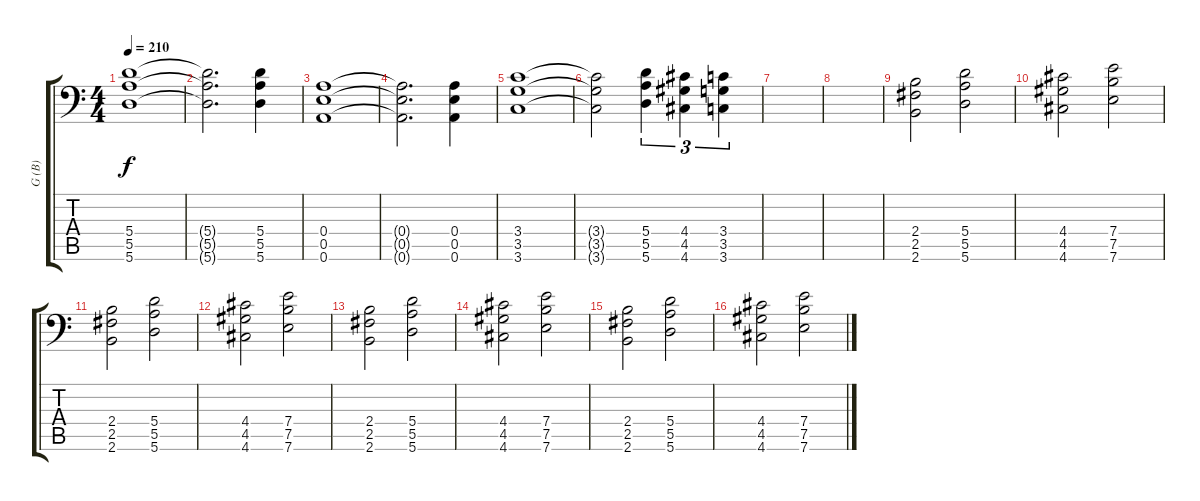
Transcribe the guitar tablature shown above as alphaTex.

\track ("G (B)" "G (B)") {instrument overdrivenguitar}
\staff {score tabs}
\tuning (D4 A3 D3 A2 E2 A1) {hide}
\ts (4 4)
\tempo 210
\clef f4
\ks c
(5.4 5.5 5.6).1{dy f} |
(5.4{t} 5.5{t} 5.6{t}).2{d} (5.4 5.5 5.6).4 |
(0.4 0.5 0.6).1 |
(0.4{t} 0.5{t} 0.6{t}).2{d} (0.4 0.5 0.6).4 |
(3.4 3.5 3.6).1 |
(3.4{t} 3.5{t} 3.6{t}).2 (5.4 5.5 5.6).4{tu (3 2)} (4.4 4.5 4.6).4{tu (3 2)} (3.4 3.5 3.6).4{tu (3 2)} |
|
|
(2.4 2.5 2.6).2 (5.4 5.5 5.6).2 |
(4.4 4.5 4.6).2 (7.4 7.5 7.6).2 |
(2.4 2.5 2.6).2 (5.4 5.5 5.6).2 |
(4.4 4.5 4.6).2 (7.4 7.5 7.6).2 |
(2.4 2.5 2.6).2 (5.4 5.5 5.6).2 |
(4.4 4.5 4.6).2 (7.4 7.5 7.6).2 |
(2.4 2.5 2.6).2 (5.4 5.5 5.6).2 |
(4.4 4.5 4.6).2 (7.4 7.5 7.6).2
